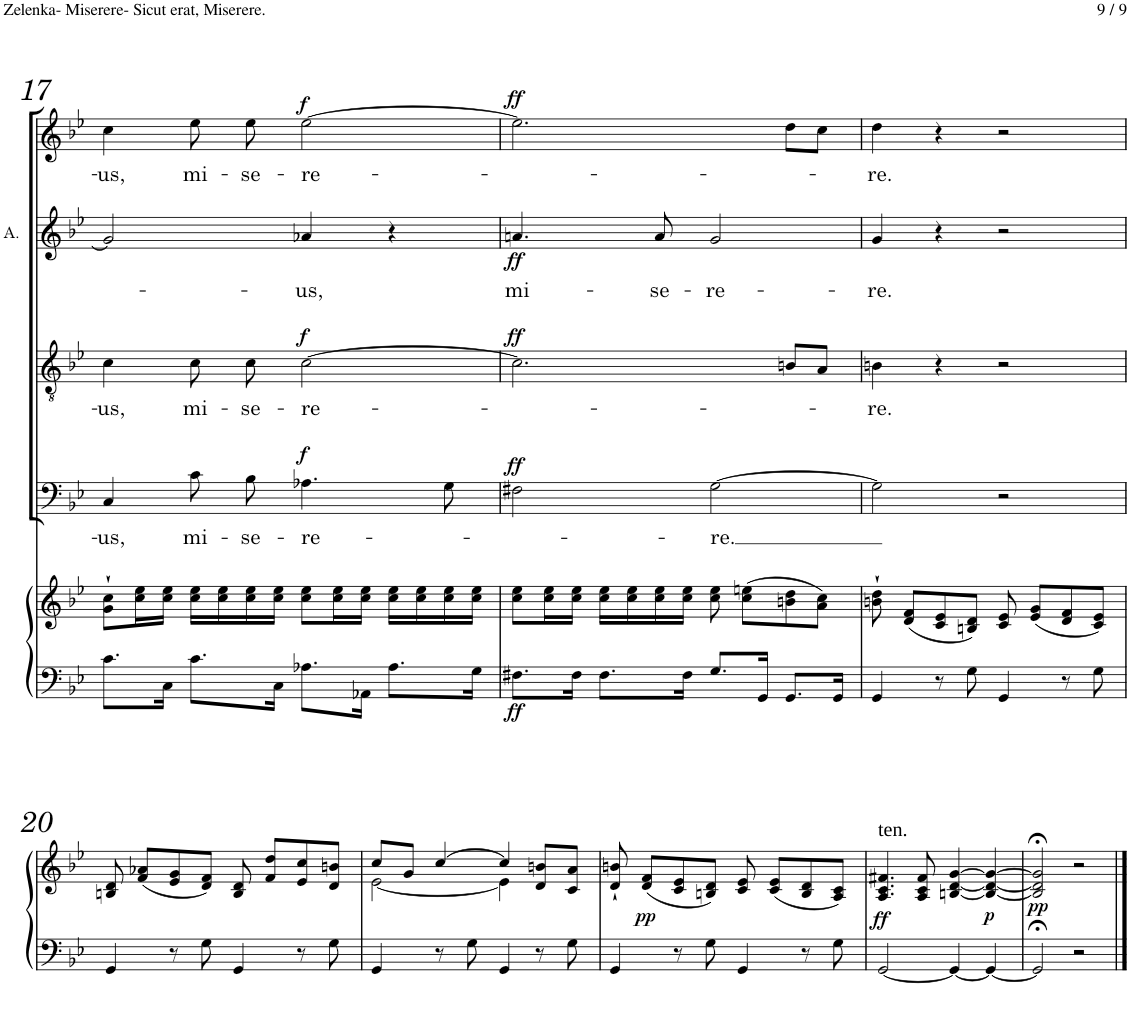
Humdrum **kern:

**kern	**kern	**dynam	**kern	**text	**dynam	**kern	**text	**dynam	**kern	**text	**dynam	**kern	**text	**dynam
*part5	*part5	*part5	*part4	*part4	*part4	*part3	*part3	*part3	*part2	*part2	*part2	*part1	*part1	*part1
*staff6	*staff5	*staff5/6	*staff4	*staff4	*staff4	*staff3	*staff3	*staff3	*staff2	*staff2	*staff2	*staff1	*staff1	*staff1
*I"Piano	*	*	*I"Basse	*	*	*I"Ténor	*	*	*I"Alto	*	*	*I"Soprano	*	*
*I'Pno	*	*	*	*	*	*	*	*	*I'A.	*	*	*	*	*
!!LO:PB:g=z
*clefF4	*clefG2	*	*clefF4	*	*	*clefGv2	*	*	*clefG2	*	*	*clefG2	*	*
*k[b-e-]	*k[b-e-]	*	*k[b-e-]	*	*	*k[b-e-]	*	*	*k[b-e-]	*	*	*k[b-e-]	*	*
*M4/4	*M4/4	*	*M4/4	*	*	*M4/4	*	*	*M4/4	*	*	*M4/4	*	*
*met(c)	*met(c)	*	*met(c)	*	*	*met(c)	*	*	*met(c)	*	*	*met(c)	*	*
=17	=17	=17	=17	=17	=17	=17	=17	=17	=17	=17	=17	=17	=17	=17
!	!	!	!	!LO:LY:b	!	!	!LO:LY:b	!	!	!	!	!	!LO:LY:b	!
8.c\L	8g\` 8cc\`L	.	4C/	-us,	.	4c\	-us,	.	2g/]	.	.	4cc\	-us,	.
.	16cc\ 16ee-\L	.	.	.	.	.	.	.	.	.	.	.	.	.
16C\Jk	16cc\ 16ee-\JJ	.	.	.	.	.	.	.	.	.	.	.	.	.
!	!	!	!	!LO:LY:b	!	!	!LO:LY:b	!	!	!	!	!	!LO:LY:b	!
8.c\L	16cc\ 16ee-\LL	.	8c\L	mi-	.	8c\	mi-	.	.	.	.	8ee-\	mi-	.
.	16cc\ 16ee-\	.	.	.	.	.	.	.	.	.	.	.	.	.
!	!	!	!	!LO:LY:b	!	!	!LO:LY:b	!	!	!	!	!	!LO:LY:b	!
.	16cc\ 16ee-\	.	8B-\J	-se-	.	8c\	-se-	.	.	.	.	8ee-\	-se-	.
16C\Jk	16cc\ 16ee-\JJ	.	.	.	.	.	.	.	.	.	.	.	.	.
!	!	!	!	!LO:LY:b	!LO:DY:a	!	!LO:LY:b	!LO:DY:a	!	!LO:LY:b	!	!	!LO:LY:b	!LO:DY:a
8.A-X\L	8cc\ 8ee-\L	.	4.A-X\	-re-	f	[2c\	-re-	f	4a-X/	-us,	.	[2ee-\	-re-	f
.	16cc\ 16ee-\L	.	.	.	.	.	.	.	.	.	.	.	.	.
16AA-X\Jk	16cc\ 16ee-\JJ	.	.	.	.	.	.	.	.	.	.	.	.	.
8.A-\L	16cc\ 16ee-\LL	.	.	.	.	.	.	.	4r	.	.	.	.	.
.	16cc\ 16ee-\	.	.	.	.	.	.	.	.	.	.	.	.	.
.	16cc\ 16ee-\	.	8G\	.	.	.	.	.	.	.	.	.	.	.
16G\Jk	16cc\ 16ee-\JJ	.	.	.	.	.	.	.	.	.	.	.	.	.
=18	=18	=18	=18	=18	=18	=18	=18	=18	=18	=18	=18	=18	=18	=18
!	!	!LO:DY:b=2	!	!	!LO:DY:a	!	!	!LO:DY:a	!	!LO:LY:b	!LO:DY:b	!	!	!LO:DY:a
8.F#X\L	8cc\ 8ee-\L	ff	2F#X\	.	ff	2.c\]	.	ff	4.an/	mi-	ff	2.ee-\]	.	ff
.	16cc\ 16ee-\L	.	.	.	.	.	.	.	.	.	.	.	.	.
16F#\Jk	16cc\ 16ee-\JJ	.	.	.	.	.	.	.	.	.	.	.	.	.
8.F#\L	16cc\ 16ee-\LL	.	.	.	.	.	.	.	.	.	.	.	.	.
.	16cc\ 16ee-\	.	.	.	.	.	.	.	.	.	.	.	.	.
!	!	!	!	!	!	!	!	!	!	!LO:LY:b	!	!	!	!
.	16cc\ 16ee-\	.	.	.	.	.	.	.	8a/	-se-	.	.	.	.
16F#\Jk	16cc\ 16ee-\JJ	.	.	.	.	.	.	.	.	.	.	.	.	.
!	!	!	!	!LO:LY:b	!	!	!	!	!	!LO:LY:b	!	!	!	!
8.G/L	8cc\ 8ee-\	.	[2G\	-re.	.	.	.	.	2g/	-re-	.	.	.	.
.	(8cc\ 8een\L	.	.	.	.	.	.	.	.	.	.	.	.	.
16GG/Jk	.	.	.	.	.	.	.	.	.	.	.	.	.	.
8.GG/L	8bn\ 8dd\	.	.	.	.	8Bn/L	.	.	.	.	.	8dd\L	.	.
.	8a\ 8cc\J)	.	.	.	.	8A/J	.	.	.	.	.	8cc\J	.	.
16GG/Jk	.	.	.	.	.	.	.	.	.	.	.	.	.	.
=19	=19	=19	=19	=19	=19	=19	=19	=19	=19	=19	=19	=19	=19	=19
!	!	!	!	!	!	!	!LO:LY:b	!	!	!LO:LY:b	!	!	!LO:LY:b	!
4GG/	8bn\` 8dd\`	.	2G\]	.	.	4Bn\	-re.	.	4g/	-re.	.	4dd\	-re.	.
.	(8d/ 8f/L	.	.	.	.	.	.	.	.	.	.	.	.	.
8r	8c/ 8e-/	.	.	.	.	4r	.	.	4r	.	.	4r	.	.
8G\	8Bn/ 8d/J)	.	.	.	.	.	.	.	.	.	.	.	.	.
4GG/	8c/ 8e-/	.	2r	.	.	2r	.	.	2r	.	.	2r	.	.
.	(8e-/ 8g/L	.	.	.	.	.	.	.	.	.	.	.	.	.
8r	8d/ 8f/	.	.	.	.	.	.	.	.	.	.	.	.	.
8G\	8c/ 8e-/J)	.	.	.	.	.	.	.	.	.	.	.	.	.
!!LO:LB:g=z
=20	=20	=20	=20	=20	=20	=20	=20	=20	=20	=20	=20	=20	=20	=20
4GG/	8Bn/ 8d/	.	1r	.	.	1r	.	.	1r	.	.	1r	.	.
.	(8f/ 8a-X/L	.	.	.	.	.	.	.	.	.	.	.	.	.
8r	8e-/ 8g/	.	.	.	.	.	.	.	.	.	.	.	.	.
8G\	8d/ 8f/J)	.	.	.	.	.	.	.	.	.	.	.	.	.
4GG/	8B/ 8d/	.	.	.	.	.	.	.	.	.	.	.	.	.
.	8f/ 8dd/L	.	.	.	.	.	.	.	.	.	.	.	.	.
8r	8e-/ 8cc/	.	.	.	.	.	.	.	.	.	.	.	.	.
8G\	8d/ 8bn/J	.	.	.	.	.	.	.	.	.	.	.	.	.
=21	=21	=21	=21	=21	=21	=21	=21	=21	=21	=21	=21	=21	=21	=21
*	*^	*	*	*	*	*	*	*	*	*	*	*	*	*
4GG/	8cc/L	[2e-\	.	1r	.	.	1r	.	.	1r	.	.	1r	.	.
.	8g/J	.	.	.	.	.	.	.	.	.	.	.	.	.	.
8r	[4cc/	.	.	.	.	.	.	.	.	.	.	.	.	.	.
8G\	.	.	.	.	.	.	.	.	.	.	.	.	.	.	.
4GG/	4cc/]	4e-\]	.	.	.	.	.	.	.	.	.	.	.	.	.
8r	8d/ 8bn/L	4ryy	.	.	.	.	.	.	.	.	.	.	.	.	.
8G\	8c/ 8a/J	.	.	.	.	.	.	.	.	.	.	.	.	.	.
*	*v	*v	*	*	*	*	*	*	*	*	*	*	*	*	*
=22	=22	=22	=22	=22	=22	=22	=22	=22	=22	=22	=22	=22	=22	=22
4GG/	8d/` 8bn/`	.	1r	.	.	1r	.	.	1r	.	.	1r	.	.
!	!	!LO:DY:b	!	!	!	!	!	!	!	!	!	!	!	!
.	(8d/ 8f/L	pp	.	.	.	.	.	.	.	.	.	.	.	.
8r	8c/ 8e-/	.	.	.	.	.	.	.	.	.	.	.	.	.
8G\	8Bn/ 8d/J)	.	.	.	.	.	.	.	.	.	.	.	.	.
4GG/	8c/ 8e-/	.	.	.	.	.	.	.	.	.	.	.	.	.
.	(8c/ 8e-/L	.	.	.	.	.	.	.	.	.	.	.	.	.
8r	8B/ 8d/	.	.	.	.	.	.	.	.	.	.	.	.	.
8G\	8A/ 8c/J)	.	.	.	.	.	.	.	.	.	.	.	.	.
=23	=23	=23	=23	=23	=23	=23	=23	=23	=23	=23	=23	=23	=23	=23
!	!LO:TX:a:t=ten.	!	!	!	!	!	!	!	!	!	!	!	!	!
!	!	!LO:DY:b	!	!	!	!	!	!	!	!	!	!	!	!
[2GG/	4.A/ 4.c/ 4.f#X/	ff	1r	.	.	1r	.	.	1r	.	.	1r	.	.
.	8A/ 8c/ 8f#/	.	.	.	.	.	.	.	.	.	.	.	.	.
4GG/_	[4Bn/ [4d/ [4g/	.	.	.	.	.	.	.	.	.	.	.	.	.
!	!	!LO:DY:b	!	!	!	!	!	!	!	!	!	!	!	!
4GG/_	4B/_ 4d/_ 4g/_	p	.	.	.	.	.	.	.	.	.	.	.	.
=24	=24	=24	=24	=24	=24	=24	=24	=24	=24	=24	=24	=24	=24	=24
!	!	!LO:DY:b	!	!	!	!	!	!	!	!	!	!	!	!
2GG;</]	2B/];< 2d/];< 2g/];<	pp	1r	.	.	1r	.	.	1r	.	.	1r	.	.
2r	2r	.	.	.	.	.	.	.	.	.	.	.	.	.
==	==	==	==	==	==	==	==	==	==	==	==	==	==	==
*-	*-	*-	*-	*-	*-	*-	*-	*-	*-	*-	*-	*-	*-	*-
